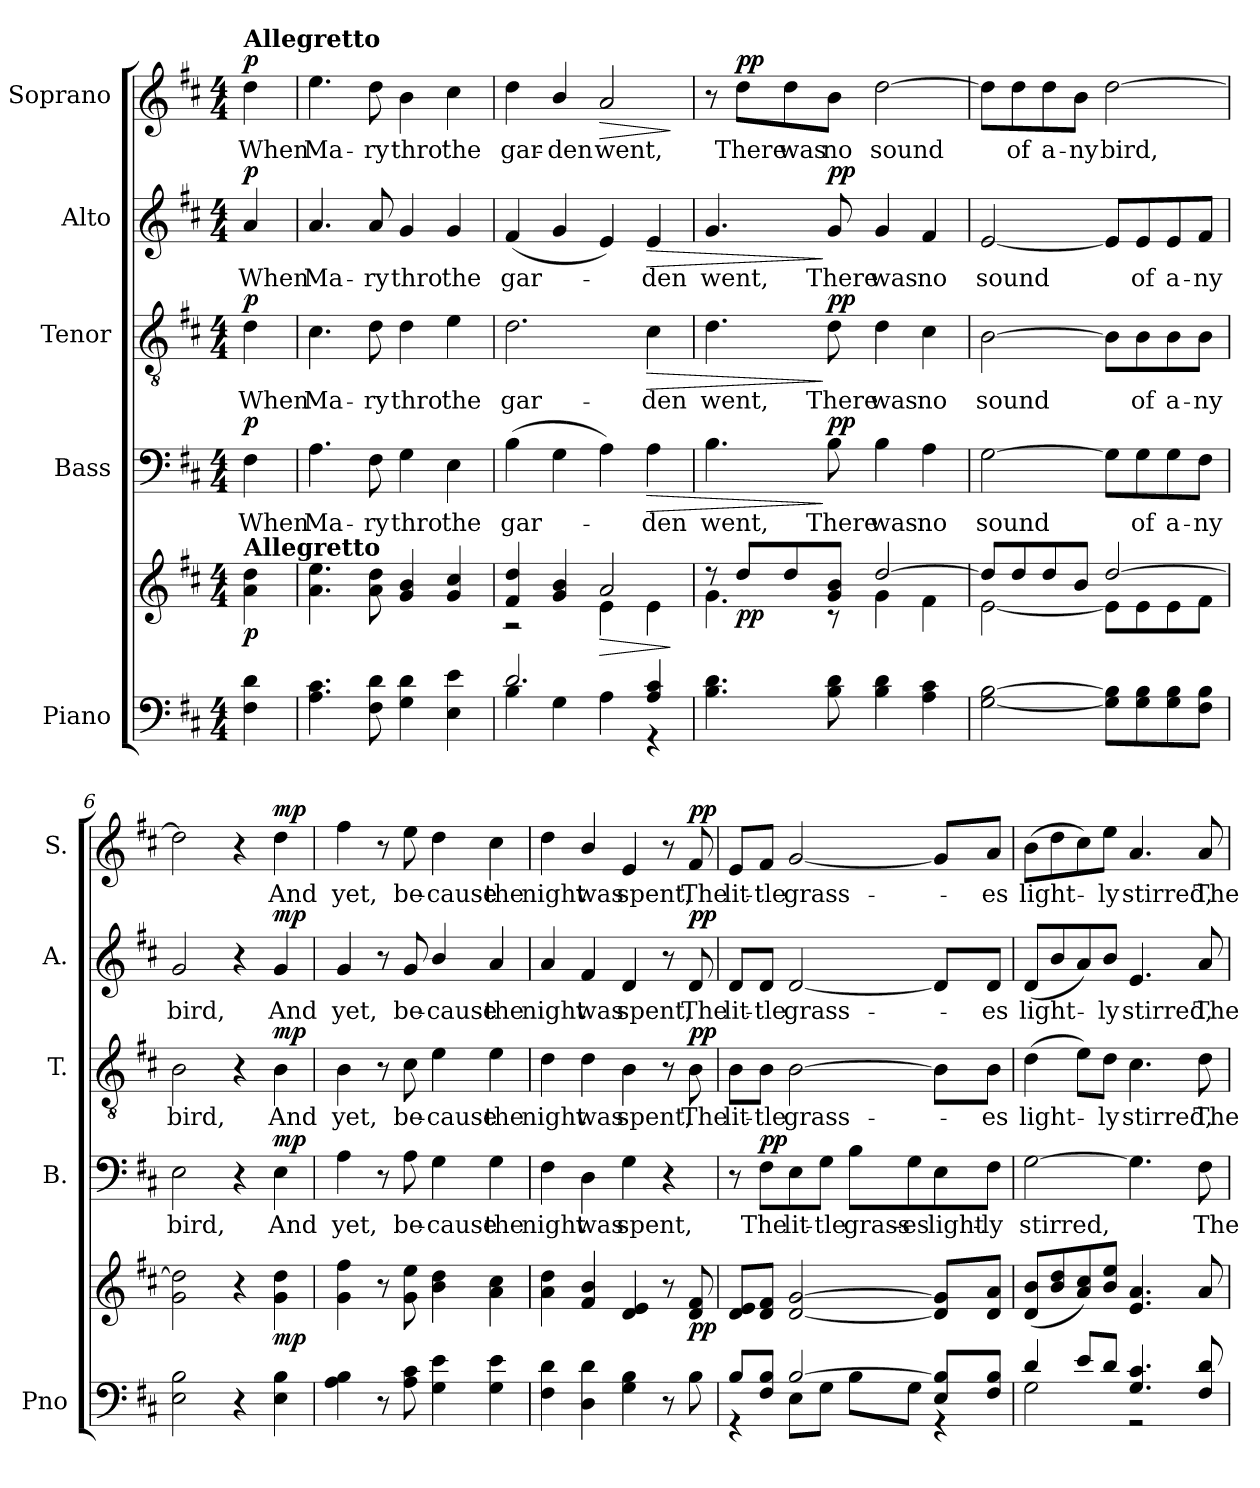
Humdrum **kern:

**kern	**kern	**dynam	**kern	**text	**dynam	**kern	**text	**dynam	**kern	**text	**dynam	**kern	**text	**dynam
*part5	*part5	*part5	*part4	*part4	*part4	*part3	*part3	*part3	*part2	*part2	*part2	*part1	*part1	*part1
*staff6	*staff5	*staff5/6	*staff4	*staff4	*staff4	*staff3	*staff3	*staff3	*staff2	*staff2	*staff2	*staff1	*staff1	*staff1
*I"Piano	*	*	*I"Bass	*	*	*I"Tenor	*	*	*I"Alto	*	*	*I"Soprano	*	*
*I'Pno	*	*	*I'B.	*	*	*I'T.	*	*	*I'A.	*	*	*I'S.	*	*
*clefF4	*clefG2	*	*clefF4	*	*	*clefGv2	*	*	*clefG2	*	*	*clefG2	*	*
*k[f#c#]	*k[f#c#]	*	*k[f#c#]	*	*	*k[f#c#]	*	*	*k[f#c#]	*	*	*k[f#c#]	*	*
*D:	*D:	*	*D:	*	*	*D:	*	*	*D:	*	*	*D:	*	*
*M4/4	*M4/4	*	*M4/4	*	*	*M4/4	*	*	*M4/4	*	*	*M4/4	*	*
=1	=1	=1	=1	=1	=1	=1	=1	=1	=1	=1	=1	=1	=1	=1
!	!	!	!	!	!	!	!	!	!	!	!	!LO:TX:a:B:t=Allegretto	!	!
!	!LO:TX:a:B:t=Allegretto	!	!	!	!	!	!	!	!	!	!	!	!	!
!	!	!LO:DY:b	!	!LO:LY:b	!LO:DY:a	!	!LO:LY:b	!LO:DY:a	!	!LO:LY:b	!LO:DY:a	!	!LO:LY:b	!LO:DY:a
4F#\ 4d\	4a\ 4dd\	p	4F#\	When	p	4d\	When	p	4a/	When	p	4dd\	When	p
=2	=2	=2	=2	=2	=2	=2	=2	=2	=2	=2	=2	=2	=2	=2
!	!	!	!	!LO:LY:b	!	!	!LO:LY:b	!	!	!LO:LY:b	!	!	!LO:LY:b	!
4.A\ 4.c#\	4.a\ 4.ee\	.	4.A\	Ma-	.	4.c#\	Ma-	.	4.a/	Ma-	.	4.ee\	Ma-	.
!	!	!	!	!LO:LY:b	!	!	!LO:LY:b	!	!	!LO:LY:b	!	!	!LO:LY:b	!
8F#\ 8d\	8a\ 8dd\	.	8F#\	-ry	.	8d\	-ry	.	8a/	-ry	.	8dd\	-ry	.
!	!	!	!	!LO:LY:b	!	!	!LO:LY:b	!	!	!LO:LY:b	!	!	!LO:LY:b	!
4G\ 4d\	4g/ 4b/	.	4G\	thro'	.	4d\	thro'	.	4g/	thro'	.	4b\	thro'	.
!	!	!	!	!LO:LY:b	!	!	!LO:LY:b	!	!	!LO:LY:b	!	!	!LO:LY:b	!
4E\ 4e\	4g/ 4cc#/	.	4E\	the	.	4e\	the	.	4g/	the	.	4cc#\	the	.
=3	=3	=3	=3	=3	=3	=3	=3	=3	=3	=3	=3	=3	=3	=3
*^	*^	*	*	*	*	*	*	*	*	*	*	*	*	*
!	!	!	!	!	!	!LO:LY:b	!	!	!LO:LY:b	!	!	!LO:LY:b	!	!	!LO:LY:b	!
2.d/	4B\	4f#/ 4dd/	2r	.	(>4B\	gar-	.	2.d\	gar-	.	(4f#/	gar-	.	4dd\	gar-	.
!	!	!	!	!	!	!	!	!	!	!	!	!	!	!	!LO:LY:b	!
.	4G\	4g/ 4b/	.	.	4G\	.	.	.	.	.	4g/	.	.	4b/	-den	.
!	!	!	!	!LO:HP:b	!	!	!	!	!	!	!	!	!	!	!LO:LY:b	!LO:HP:b
.	4A\	2a/	4e\	>	4A\)	.	.	.	.	.	4e/)	.	.	2a/	went,	>
!	!	!	!	!	!	!LO:LY:b	!LO:HP:b	!	!LO:LY:b	!LO:HP:b	!	!LO:LY:b	!LO:HP:b	!	!	!
4A/ 4c#/	4r	.	4e\	.	4A\	-den	>	4c#\	-den	>	4e/	-den	>	.	.	.
*v	*v	*	*	*	*	*	*	*	*	*	*	*	*	*	*	*
*	*v	*v	*	*	*	*	*	*	*	*	*	*	*	*	*
.	.	]	.	.	.	.	.	.	.	.	.	.	.	]
=4	=4	=4	=4	=4	=4	=4	=4	=4	=4	=4	=4	=4	=4	=4
*	*^	*	*	*	*	*	*	*	*	*	*	*	*	*
!	!	!	!	!	!LO:LY:b	!	!	!LO:LY:b	!	!	!LO:LY:b	!	!	!	!
4.B\ 4.d\	8r	4.g\	.	4.B\	went,	.	4.d\	went,	.	4.g/	went,	.	8r	.	.
!	!	!	!LO:DY:b	!	!	!	!	!	!	!	!	!	!	!LO:LY:b	!LO:DY:a
.	8dd/L	.	pp	.	.	.	.	.	.	.	.	.	8dd\L	There	pp
!	!	!	!	!	!	!	!	!	!	!	!	!	!	!LO:LY:b	!
.	8dd/	.	.	.	.	.	.	.	.	.	.	.	8dd\	was	.
!	!	!	!	!	!LO:LY:b	!LO:DY:n=1:a	!	!LO:LY:b	!LO:DY:n=1:a	!	!LO:LY:b	!LO:DY:n=1:a	!	!LO:LY:b	!
8B\ 8d\	8g/ 8b/J	8r	.	8B\	There	] pp	8d\	There	] pp	8g/	There	] pp	8b\J	no	.
!	!	!	!	!	!LO:LY:b	!	!	!LO:LY:b	!	!	!LO:LY:b	!	!	!LO:LY:b	!
4B\ 4d\	[2dd/	4g\	.	4B\	was	.	4d\	was	.	4g/	was	.	[2dd\	sound	.
!	!	!	!	!	!LO:LY:b	!	!	!LO:LY:b	!	!	!LO:LY:b	!	!	!	!
4A\ 4c#\	.	4f#\	.	4A\	no	.	4c#\	no	.	4f#/	no	.	.	.	.
=5	=5	=5	=5	=5	=5	=5	=5	=5	=5	=5	=5	=5	=5	=5	=5
!	!	!	!	!	!LO:LY:b	!	!	!LO:LY:b	!	!	!LO:LY:b	!	!	!	!
[2G\ [2B\	8dd/L]	[2e\	.	[2G\	sound	.	[2B\	sound	.	[2e/	sound	.	8dd\L]	.	.
!	!	!	!	!	!	!	!	!	!	!	!	!	!	!LO:LY:b	!
.	8dd/	.	.	.	.	.	.	.	.	.	.	.	8dd\	of	.
!	!	!	!	!	!	!	!	!	!	!	!	!	!	!LO:LY:b	!
.	8dd/	.	.	.	.	.	.	.	.	.	.	.	8dd\	a-	.
!	!	!	!	!	!	!	!	!	!	!	!	!	!	!LO:LY:b	!
.	8b/J	.	.	.	.	.	.	.	.	.	.	.	8b\J	-ny	.
!	!	!	!	!	!	!	!	!	!	!	!	!	!	!LO:LY:b	!
8G\] 8B\]L	[2dd/	8e\L]	.	8G\L]	.	.	8B\L]	.	.	8e/L]	.	.	[2dd\	bird,	.
!	!	!	!	!	!LO:LY:b	!	!	!LO:LY:b	!	!	!LO:LY:b	!	!	!	!
8G\ 8B\	.	8e\	.	8G\	of	.	8B\	of	.	8e/	of	.	.	.	.
!	!	!	!	!	!LO:LY:b	!	!	!LO:LY:b	!	!	!LO:LY:b	!	!	!	!
8G\ 8B\	.	8e\	.	8G\	a-	.	8B\	a-	.	8e/	a-	.	.	.	.
!	!	!	!	!	!LO:LY:b	!	!	!LO:LY:b	!	!	!LO:LY:b	!	!	!	!
8F#\ 8B\J	.	8f#\J	.	8F#\J	-ny	.	8B\J	-ny	.	8f#/J	-ny	.	.	.	.
!!LO:LB:g=z
=6	=6	=6	=6	=6	=6	=6	=6	=6	=6	=6	=6	=6	=6	=6	=6
!	!	!	!	!	!LO:LY:b	!	!	!LO:LY:b	!	!	!LO:LY:b	!	!	!	!
*	*v	*v	*	*	*	*	*	*	*	*	*	*	*	*	*
2E\ 2B\	2g\ 2dd\]	.	2E\	bird,	.	2B\	bird,	.	2g/	bird,	.	2dd\]	.	.
4r	4r	.	4r	.	.	4r	.	.	4r	.	.	4r	.	.
!	!	!LO:DY:b	!	!LO:LY:b	!LO:DY:a	!	!LO:LY:b	!LO:DY:a	!	!LO:LY:b	!LO:DY:a	!	!LO:LY:b	!LO:DY:a
4E\ 4B\	4g\ 4dd\	mp	4E\	And	mp	4B\	And	mp	4g/	And	mp	4dd\	And	mp
=7	=7	=7	=7	=7	=7	=7	=7	=7	=7	=7	=7	=7	=7	=7
!	!	!	!	!LO:LY:b	!	!	!LO:LY:b	!	!	!LO:LY:b	!	!	!LO:LY:b	!
4A\ 4B\	4g\ 4ff#\	.	4A\	yet,	.	4B\	yet,	.	4g/	yet,	.	4ff#\	yet,	.
8r	8r	.	8r	.	.	8r	.	.	8r	.	.	8r	.	.
!	!	!	!	!LO:LY:b	!	!	!LO:LY:b	!	!	!LO:LY:b	!	!	!LO:LY:b	!
8A\ 8c#\	8g\ 8ee\	.	8A\	be-	.	8c#\	be-	.	8g/	be-	.	8ee\	be-	.
!	!	!	!	!LO:LY:b	!	!	!LO:LY:b	!	!	!LO:LY:b	!	!	!LO:LY:b	!
4G\ 4e\	4b\ 4dd\	.	4G\	-cause	.	4e\	-cause	.	4b/	-cause	.	4dd\	-cause	.
!	!	!	!	!LO:LY:b	!	!	!LO:LY:b	!	!	!LO:LY:b	!	!	!LO:LY:b	!
4G\ 4e\	4a\ 4cc#\	.	4G\	the	.	4e\	the	.	4a/	the	.	4cc#\	the	.
=8	=8	=8	=8	=8	=8	=8	=8	=8	=8	=8	=8	=8	=8	=8
!	!	!	!	!LO:LY:b	!	!	!LO:LY:b	!	!	!LO:LY:b	!	!	!LO:LY:b	!
4F#\ 4d\	4a\ 4dd\	.	4F#\	night	.	4d\	night	.	4a/	night	.	4dd\	night	.
!	!	!	!	!LO:LY:b	!	!	!LO:LY:b	!	!	!LO:LY:b	!	!	!LO:LY:b	!
4D\ 4d\	4f#/ 4b/	.	4D\	was	.	4d\	was	.	4f#/	was	.	4b/	was	.
!	!	!	!	!LO:LY:b	!	!	!LO:LY:b	!	!	!LO:LY:b	!	!	!LO:LY:b	!
4G\ 4B\	4d/ 4e/	.	4G\	spent,	.	4B\	spent,	.	4d/	spent,	.	4e/	spent,	.
8r	8r	.	4r	.	.	8r	.	.	8r	.	.	8r	.	.
!	!	!LO:DY:b	!	!	!	!	!LO:LY:b	!LO:DY:a	!	!LO:LY:b	!LO:DY:a	!	!LO:LY:b	!LO:DY:a
8B\	8d/ 8f#/	pp	.	.	.	8B\	The	pp	8d/	The	pp	8f#/	The	pp
=9	=9	=9	=9	=9	=9	=9	=9	=9	=9	=9	=9	=9	=9	=9
*^	*	*	*	*	*	*	*	*	*	*	*	*	*	*
!	!	!	!	!	!	!	!	!LO:LY:b	!	!	!LO:LY:b	!	!	!LO:LY:b	!
8B/L	4r	8d/ 8e/L	.	8r	.	.	8B\L	lit-	.	8d/L	lit-	.	8e/L	lit-	.
!	!	!	!	!	!LO:LY:b	!LO:DY:a	!	!LO:LY:b	!	!	!LO:LY:b	!	!	!LO:LY:b	!
8F#/ 8B/J	.	8d/ 8f#/J	.	8F#\L	The	pp	8B\J	-tle	.	8d/J	-tle	.	8f#/J	-tle	.
!	!	!	!	!	!LO:LY:b	!	!	!LO:LY:b	!	!	!LO:LY:b	!	!	!LO:LY:b	!
[2B/	8E\L	[2d/ [2g/	.	8E\	lit-	.	[2B\	grass-	.	[2d/	grass-	.	[2g/	grass-	.
!	!	!	!	!	!LO:LY:b	!	!	!	!	!	!	!	!	!	!
.	8G\J	.	.	8G\J	-tle	.	.	.	.	.	.	.	.	.	.
!	!	!	!	!	!LO:LY:b	!	!	!	!	!	!	!	!	!	!
.	8B\L	.	.	8B\L	grass-	.	.	.	.	.	.	.	.	.	.
!	!	!	!	!	!LO:LY:b	!	!	!	!	!	!	!	!	!	!
.	8G\J	.	.	8G\	-es	.	.	.	.	.	.	.	.	.	.
!	!	!	!	!	!LO:LY:b	!	!	!	!	!	!	!	!	!	!
8E/ 8B/]L	4r	8d/] 8g/]L	.	8E\	light-	.	8B\L]	.	.	8d/L]	.	.	8g/L]	.	.
!	!	!	!	!	!LO:LY:b	!	!	!LO:LY:b	!	!	!LO:LY:b	!	!	!LO:LY:b	!
8F#/ 8B/J	.	8d/ 8a/J	.	8F#\J	-ly	.	8B\J	-es	.	8d/J	-es	.	8a/J	-es	.
!!LO:PB:g=z
=10	=10	=10	=10	=10	=10	=10	=10	=10	=10	=10	=10	=10	=10	=10	=10
!	!	!	!	!	!LO:LY:b	!	!	!LO:LY:b	!	!	!LO:LY:b	!	!	!LO:LY:b	!
4d/	2G\	(>8d/ 8b/L	.	[2G\	stirred,	.	(>4d\	light-	.	(8d/L	light-	.	(>8b\L	light-	.
.	.	8b/ 8dd/	.	.	.	.	.	.	.	8b/	.	.	8dd\	.	.
8e/L	.	8a/ 8cc#/)	.	.	.	.	8e\L)	.	.	8a/)	.	.	8cc#\)	.	.
!	!	!	!	!	!	!	!	!LO:LY:b	!	!	!LO:LY:b	!	!	!LO:LY:b	!
8d/J	.	8b/ 8ee/J	.	.	.	.	8d\J	-ly	.	8b/J	-ly	.	8ee\J	-ly	.
!	!	!	!	!	!	!	!	!LO:LY:b	!	!	!LO:LY:b	!	!	!LO:LY:b	!
4.G/ 4.c#/	2r	4.e/ 4.a/	.	4.G\]	.	.	4.c#\	stirred,	.	4.e/	stirred,	.	4.a/	stirred,	.
!	!	!	!	!	!LO:LY:b	!	!	!LO:LY:b	!	!	!LO:LY:b	!	!	!LO:LY:b	!
8F#/ 8d/	.	8a/	.	8F#\	The	.	8d\	The	.	8a/	The	.	8a/	The	.
*v	*v	*	*	*	*	*	*	*	*	*	*	*	*	*	*
=	=	=	=	=	=	=	=	=	=	=	=	=	=	=
*-	*-	*-	*-	*-	*-	*-	*-	*-	*-	*-	*-	*-	*-	*-
